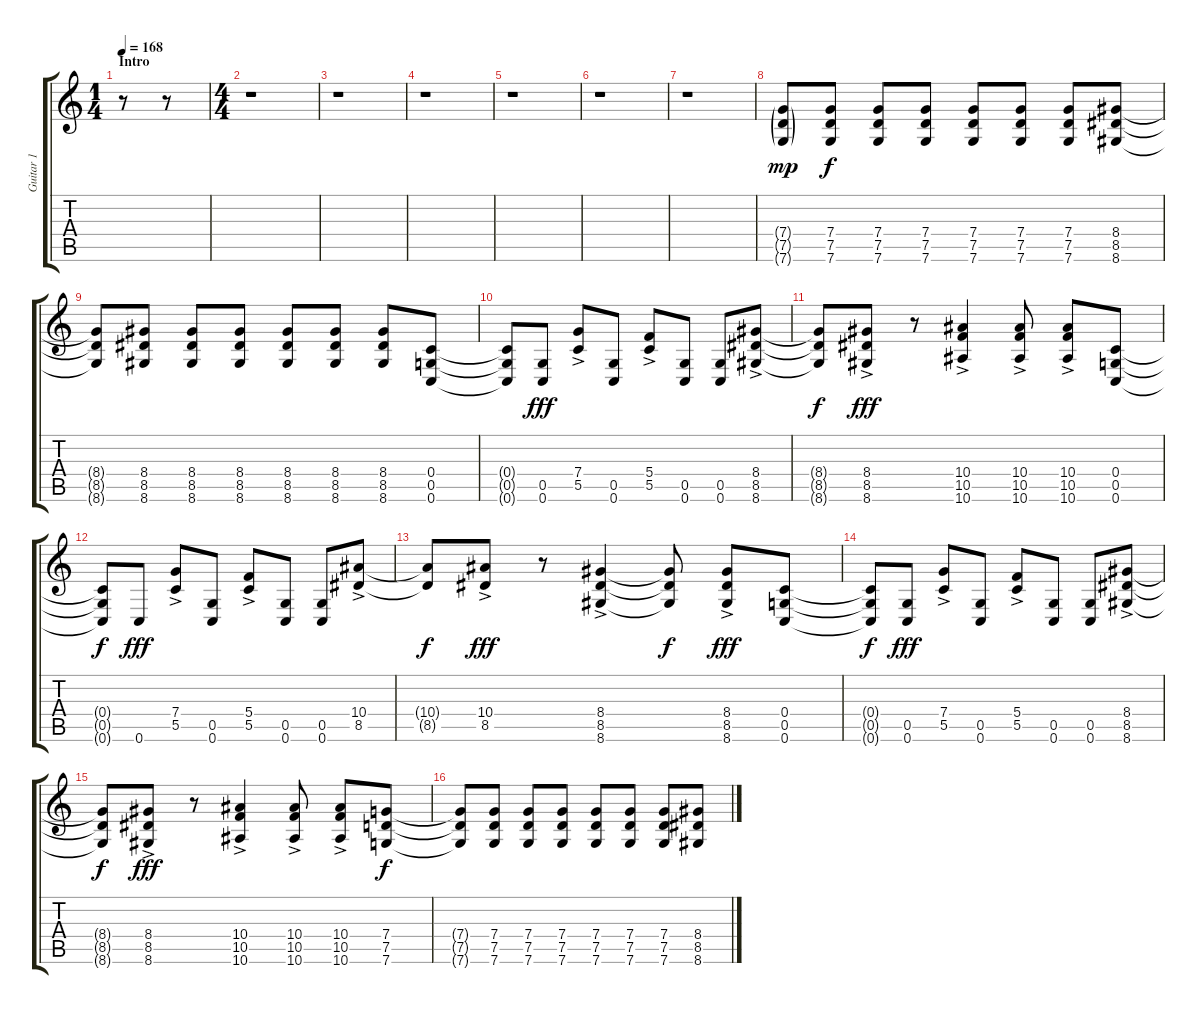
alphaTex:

\track ("Guitar 1" "Guitar 1") {instrument overdrivenguitar}
\staff {score tabs}
\tuning (D4 A3 F3 C3 G2 C2) {hide}
\ts (1 4)
\section ("" "Intro")
\tempo 168
\clef g2
\ks c
r.8{dy mp instrument overdrivenguitar} r.8 |
\ts (4 4)
r.1 |
r.1 |
r.1 |
r.1 |
r.1 |
r.1 |
(7.4{g} 7.5{g} 7.6{g}).8 (7.4 7.5 7.6).8{dy f} (7.4 7.5 7.6).8 (7.4 7.5 7.6).8 (7.4 7.5 7.6).8 (7.4 7.5 7.6).8 (7.4 7.5 7.6).8 (8.4 8.5 8.6).8 |
(8.4{t} 8.5{t} 8.6{t}).8 (8.4 8.5 8.6).8 (8.4 8.5 8.6).8 (8.4 8.5 8.6).8 (8.4 8.5 8.6).8 (8.4 8.5 8.6).8 (8.4 8.5 8.6).8 (0.4 0.5 0.6).8 |
(0.4{t} 0.5{t} 0.6{t}).8 (0.5 0.6).8{dy fff} (7.4 5.5{ac}).8 (0.5 0.6).8 (5.4 5.5{ac}).8 (0.5 0.6).8 (0.5 0.6).8 (8.4 8.5 8.6{ac}).8 |
(8.4{t} 8.5{t} 8.6{t}).8{dy f} (8.4 8.5 8.6{ac}).8{dy fff} r.8 (10.4 10.5 10.6{ac}).4 (10.4 10.5 10.6{ac}).8 (10.4 10.5 10.6{ac}).8 (0.4 0.5 0.6).8 |
(0.4{t} 0.5{t} 0.6{t}).8{dy f} 0.6.8{dy fff} (7.4 5.5{ac}).8 (0.5 0.6).8 (5.4 5.5{ac}).8 (0.5 0.6).8 (0.5 0.6).8 (10.4 8.5{ac}).8 |
(10.4{t} 8.5{t}).8{dy f} (10.4 8.5{ac}).8{dy fff} r.8 (8.4 8.5 8.6{ac}).4 (8.4{t} 8.5{t} 8.6{t}).8{dy f} (8.4 8.5 8.6{ac}).8{dy fff} (0.4 0.5 0.6).8 |
(0.4{t} 0.5{t} 0.6{t}).8{dy f} (0.5 0.6).8{dy fff} (7.4 5.5{ac}).8 (0.5 0.6).8 (5.4 5.5{ac}).8 (0.5 0.6).8 (0.5 0.6).8 (8.4 8.5 8.6{ac}).8 |
(8.4{t} 8.5{t} 8.6{t}).8{dy f} (8.4 8.5 8.6{ac}).8{dy fff} r.8 (10.4 10.5 10.6{ac}).4 (10.4 10.5 10.6{ac}).8 (10.4 10.5 10.6{ac}).8 (7.4 7.5 7.6).8{dy f} |
(7.4{t} 7.5{t} 7.6{t}).8 (7.4 7.5 7.6).8 (7.4 7.5 7.6).8 (7.4 7.5 7.6).8 (7.4 7.5 7.6).8 (7.4 7.5 7.6).8 (7.4 7.5 7.6).8 (8.4 8.5 8.6).8
